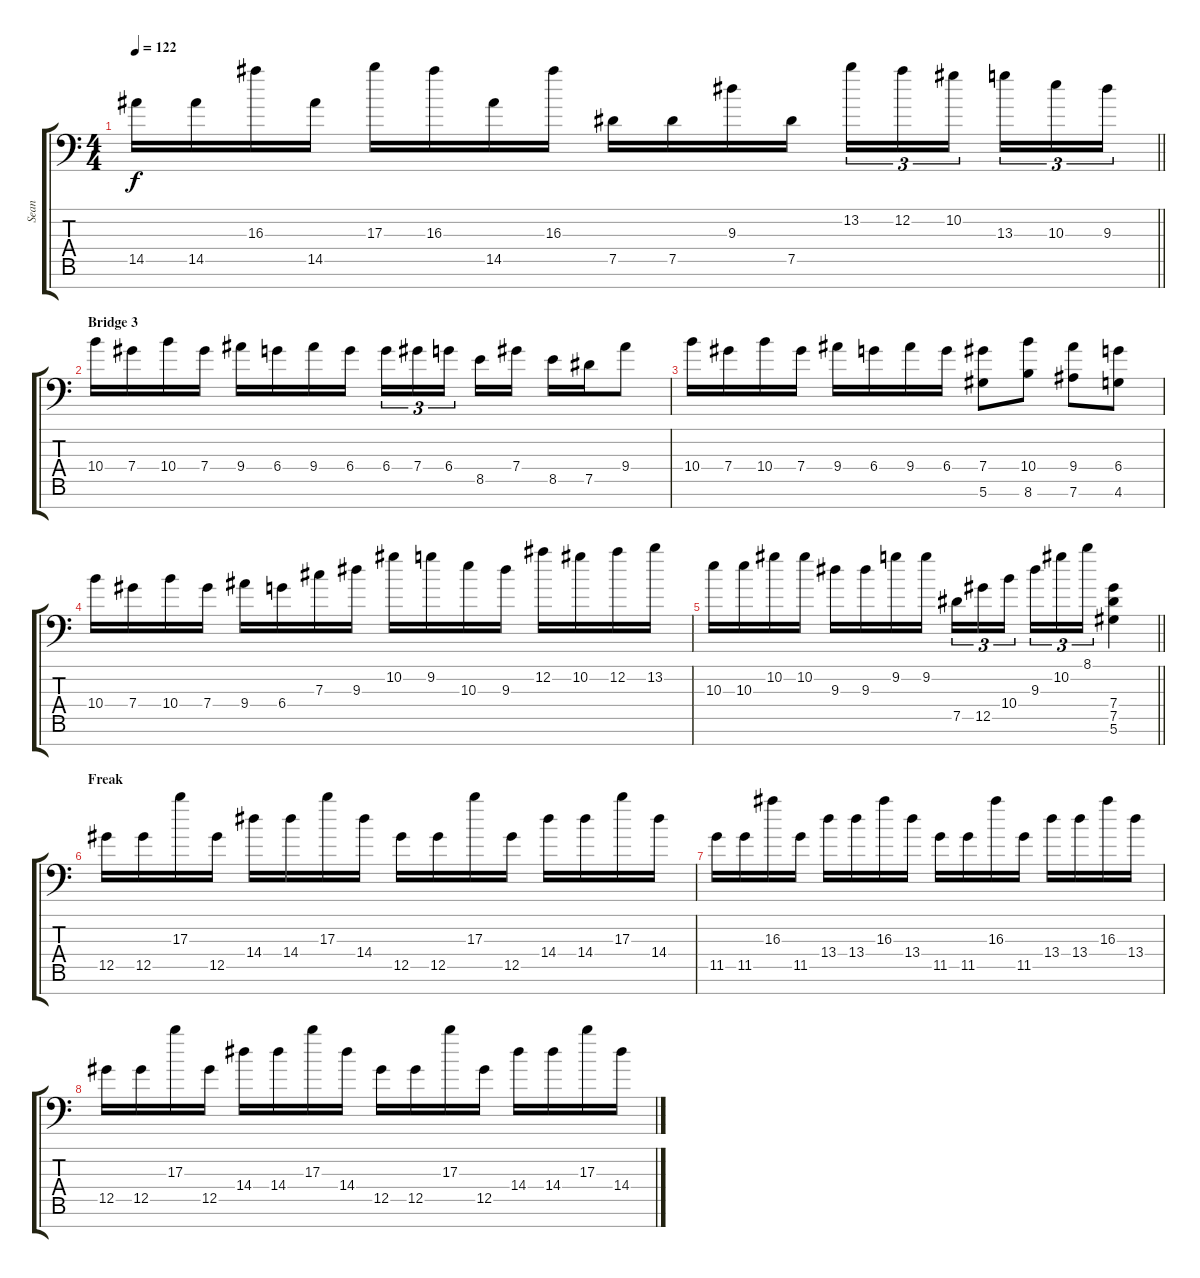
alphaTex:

\track ("Sean" "Sean") {solo instrument overdrivenguitar}
\staff {score tabs}
\tuning (Eb4 Bb3 Gb3 Db3 Ab2 Eb2 Ab1) {hide}
\ts (4 4)
\tempo 122
\clef f4
\barLineRight lightlight
\ks c
14.5.16{dy f} 14.5.16 16.3.16 14.5.16 17.3.16 16.3.16 14.5.16 16.3.16 7.5.16 7.5.16 9.3.16 7.5.16 13.2.16{tu (3 2)} 12.2.16{tu (3 2)} 10.2.16{tu (3 2) beam splitsecondary} 13.3.16{tu (3 2)} 10.3.16{tu (3 2)} 9.3.16{tu (3 2)} |
\section ("" "Bridge 3")
10.4.16 7.4.16 10.4.16 7.4.16 9.4.16 6.4.16 9.4.16 6.4.16 6.4.16{tu (3 2)} 7.4.16{tu (3 2)} 6.4.16{tu (3 2) beam splitsecondary} 8.5.16 7.4.16 8.5.16 7.5.16 9.4.8 |
10.4.16 7.4.16 10.4.16 7.4.16 9.4.16 6.4.16 9.4.16 6.4.16 (7.4 5.6).8 (10.4 8.6).8 (9.4 7.6).8 (6.4 4.6).8 |
10.4.16 7.4.16 10.4.16 7.4.16 9.4.16 6.4.16 7.3.16 9.3.16 10.2.16 9.2.16 10.3.16 9.3.16 12.2.16 10.2.16 12.2.16 13.2.16 |
\barLineRight lightlight
10.3.16 10.3.16 10.2.16 10.2.16 9.3.16 9.3.16 9.2.16 9.2.16 7.5.16{tu (3 2)} 12.5.16{tu (3 2)} 10.4.16{tu (3 2) beam splitsecondary} 9.3.16{tu (3 2)} 10.2.16{tu (3 2)} 8.1.16{tu (3 2)} (7.4 7.5 5.6).4 |
\section ("" "Freak ")
12.5.16 12.5.16 17.3.16 12.5.16 14.4.16 14.4.16 17.3.16 14.4.16 12.5.16 12.5.16 17.3.16 12.5.16 14.4.16 14.4.16 17.3.16 14.4.16 |
11.5.16 11.5.16 16.3.16 11.5.16 13.4.16 13.4.16 16.3.16 13.4.16 11.5.16 11.5.16 16.3.16 11.5.16 13.4.16 13.4.16 16.3.16 13.4.16 |
12.5.16 12.5.16 17.3.16 12.5.16 14.4.16 14.4.16 17.3.16 14.4.16 12.5.16 12.5.16 17.3.16 12.5.16 14.4.16 14.4.16 17.3.16 14.4.16
